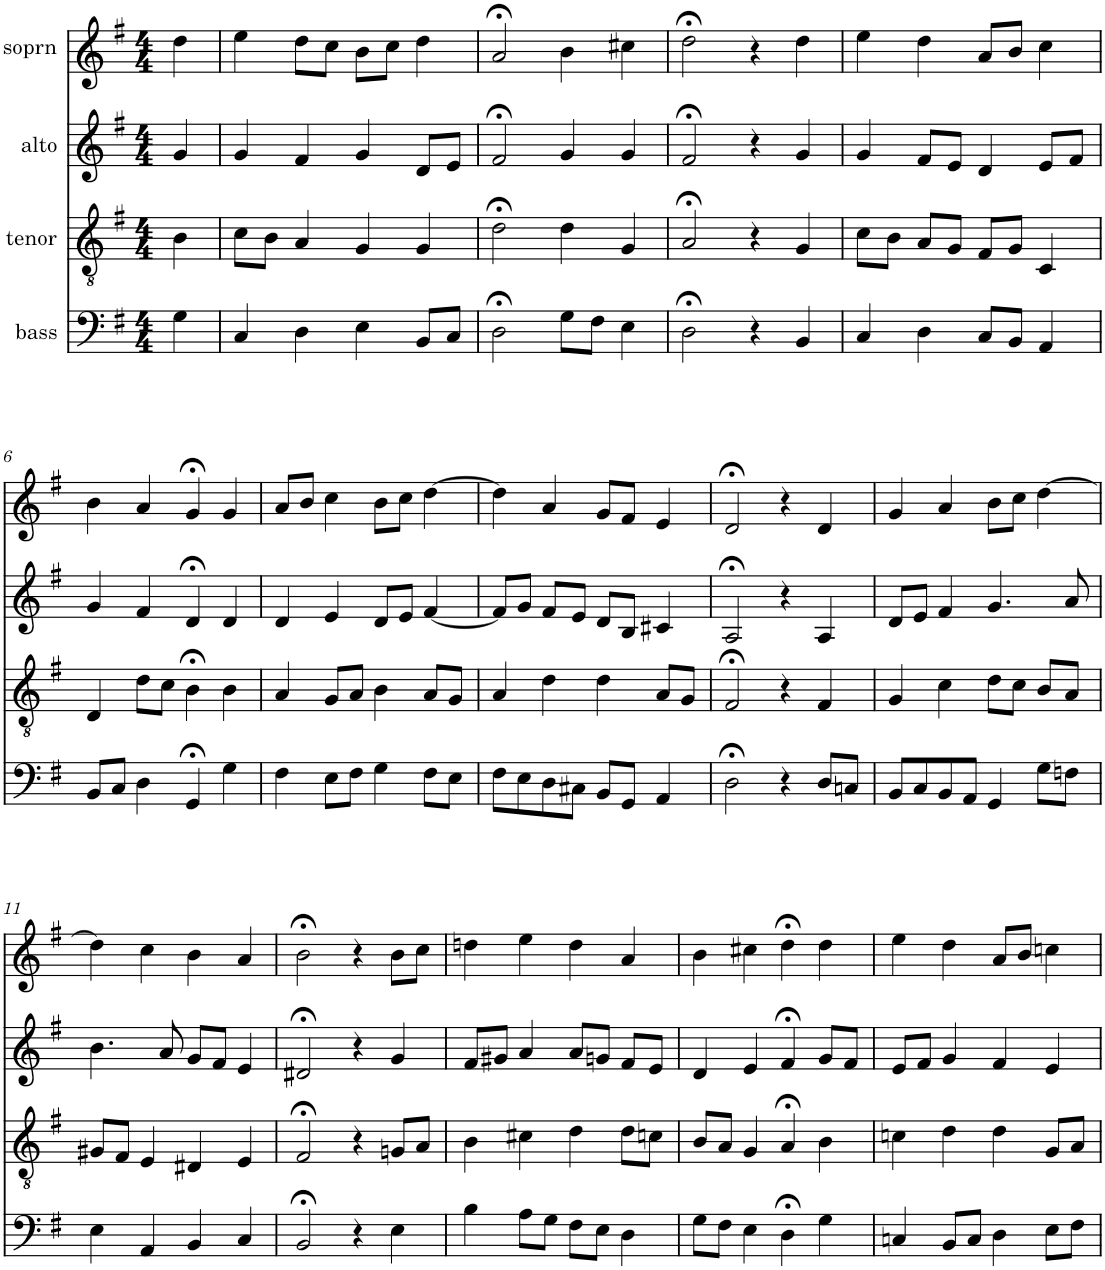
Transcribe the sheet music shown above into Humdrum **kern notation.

**kern	**kern	**kern	**kern
*part4	*part3	*part2	*part1
*staff4	*staff3	*staff2	*staff1
*I"bass	*I"tenor	*I"alto	*I"soprn
*clefF4	*clefGv2	*clefG2	*clefG2
*k[f#]	*k[f#]	*k[f#]	*k[f#]
*G:	*G:	*G:	*G:
*M4/4	*M4/4	*M4/4	*M4/4
=1	=1	=1	=1
4G\	4B\	4g/	4dd\
=2	=2	=2	=2
4C/	8c\L	4g/	4ee\
.	8B\J	.	.
4D\	4A/	4f#/	8dd\L
.	.	.	8cc\J
4E\	4G/	4g/	8b\L
.	.	.	8cc\J
8BB/L	4G/	8d/L	4dd\
8C/J	.	8e/J	.
=3	=3	=3	=3
2D;<\	2d;<\	2f#;</	2a;</
8G\L	4d\	4g/	4b\
8F#\J	.	.	.
4E\	4G/	4g/	4cc#X\
=4	=4	=4	=4
2D;<\	2A;</	2f#;</	2dd;<\
4r	4r	4r	4r
4BB/	4G/	4g/	4dd\
=5	=5	=5	=5
4C/	8c\L	4g/	4ee\
.	8B\J	.	.
4D\	8A/L	8f#/L	4dd\
.	8G/J	8e/J	.
8C/L	8F#/L	4d/	8a/L
8BB/J	8G/J	.	8b/J
4AA/	4C/	8e/L	4cc\
.	.	8f#/J	.
!!LO:LB:g=z
=6	=6	=6	=6
8BB/L	4D/	4g/	4b\
8C/J	.	.	.
4D\	8d\L	4f#/	4a/
.	8c\J	.	.
4GG;</	4B;<\	4d;</	4g;</
4G\	4B\	4d/	4g/
=7	=7	=7	=7
4F#\	4A/	4d/	8a/L
.	.	.	8b/J
8E\L	8G/L	4e/	4cc\
8F#\J	8A/J	.	.
4G\	4B\	8d/L	8b\L
.	.	8e/J	8cc\J
8F#\L	8A/L	[4f#/	[4dd\
8E\J	8G/J	.	.
=8	=8	=8	=8
8F#\L	4A/	8f#/L]	4dd\]
8E\	.	8g/J	.
8D\	4d\	8f#/L	4a/
8C#X\J	.	8e/J	.
8BB/L	4d\	8d/L	8g/L
8GG/J	.	8B/J	8f#/J
4AA/	8A/L	4c#X/	4e/
.	8G/J	.	.
=9	=9	=9	=9
2D;<\	2F#;</	2A;</	2d;</
4r	4r	4r	4r
8D/L	4F#/	4A/	4d/
8Cn/J	.	.	.
=10	=10	=10	=10
8BB/L	4G/	8d/L	4g/
8C/	.	8e/J	.
8BB/	4c\	4f#/	4a/
8AA/J	.	.	.
4GG/	8d\L	4.g/	8b\L
.	8c\J	.	8cc\J
8G\L	8B/L	.	[4dd\
8Fn\J	8A/J	8a/	.
!!LO:LB:g=z
=11	=11	=11	=11
4E\	8G#X/L	4.b\	4dd\]
.	8F#/J	.	.
4AA/	4E/	.	4cc\
.	.	8a/	.
4BB/	4D#X/	8g/L	4b\
.	.	8f#/J	.
4C/	4E/	4e/	4a/
=12	=12	=12	=12
2BB;</	2F#;</	2d#X;</	2b;<\
4r	4r	4r	4r
4E\	8Gn/L	4g/	8b\L
.	8A/J	.	8cc\J
=13	=13	=13	=13
4B\	4B\	8f#/L	4ddn\
.	.	8g#X/J	.
8A\L	4c#X\	4a/	4ee\
8G\J	.	.	.
8F#\L	4d\	8a/L	4dd\
8E\J	.	8gn/J	.
4D\	8d\L	8f#/L	4a/
.	8cn\J	8e/J	.
=14	=14	=14	=14
8G\L	8B/L	4d/	4b\
8F#\J	8A/J	.	.
4E\	4G/	4e/	4cc#X\
4D;<\	4A;</	4f#;</	4dd;<\
4G\	4B\	8g/L	4dd\
.	.	8f#/J	.
=15	=15	=15	=15
4Cn/	4cn\	8e/L	4ee\
.	.	8f#/J	.
8BB/L	4d\	4g/	4dd\
8C/J	.	.	.
4D\	4d\	4f#/	8a/L
.	.	.	8b/J
8E\L	8G/L	4e/	4ccn\
8F#\J	8A/J	.	.
=	=	=	=
*-	*-	*-	*-
